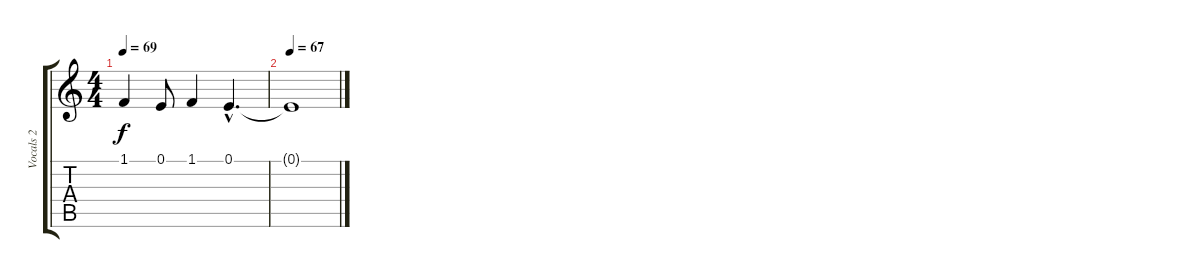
\track ("Vocals 2" "Vocals 2") {instrument choiraahs}
\staff {score tabs}
\tuning (E4 B3 G3 D3 A2 E2) {hide}
\ts (4 4)
\tempo 69
\clef g2
\ks c
1.1.4{dy f} 0.1.8 1.1.4 0.1{hac}.4{d volume 14} |
\tempo 67
0.1{t}.1
